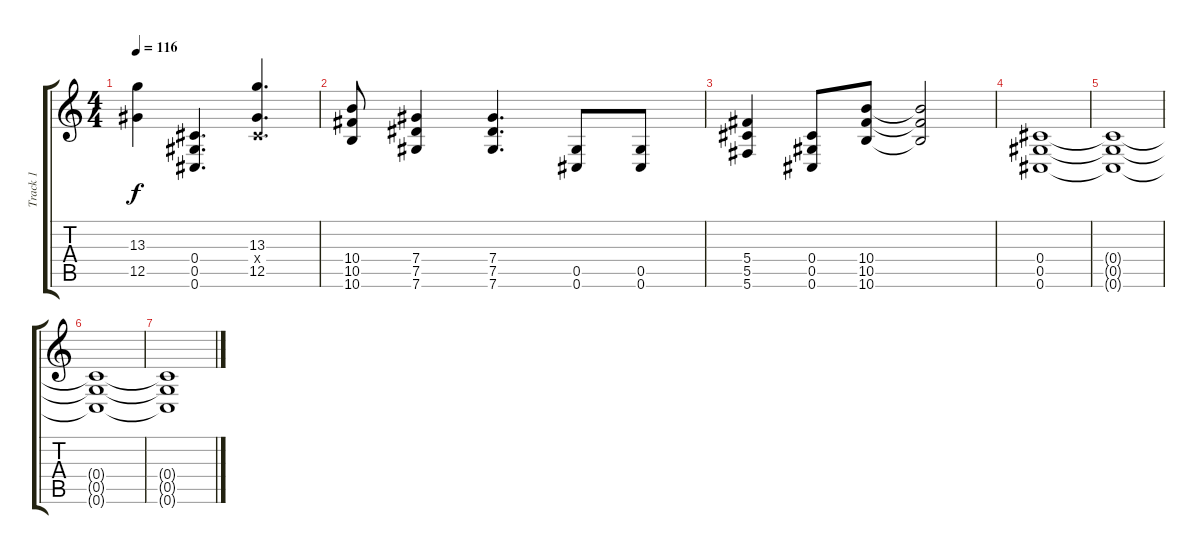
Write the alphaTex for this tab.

\track ("Track 1" "Track 1") {instrument distortionguitar}
\staff {score tabs}
\tuning (B3 Bb3 Gb3 Db3 Ab2 Db2) {hide}
\ts (4 4)
\tempo 116
\clef g2
\ks c
(13.3{t} 12.5{t}).4{dy f} (0.4 0.5 0.6).4{d} (13.3 0.4{x} 12.5).4{d} |
(10.4 10.5 10.6).8 (7.4 7.5 7.6).4 (7.4 7.5 7.6).4{d} (0.5 0.6).8 (0.5 0.6).8 |
(5.4 5.5 5.6).4 (0.4 0.5 0.6).8 (10.4 10.5 10.6).8 (10.4{t} 10.5{t} 10.6{t}).2 |
(0.4 0.5 0.6).1{volume 0} |
(0.4{t} 0.5{t} 0.6{t}).1 |
(0.4{t} 0.5{t} 0.6{t}).1 |
(0.4{t} 0.5{t} 0.6{t}).1
